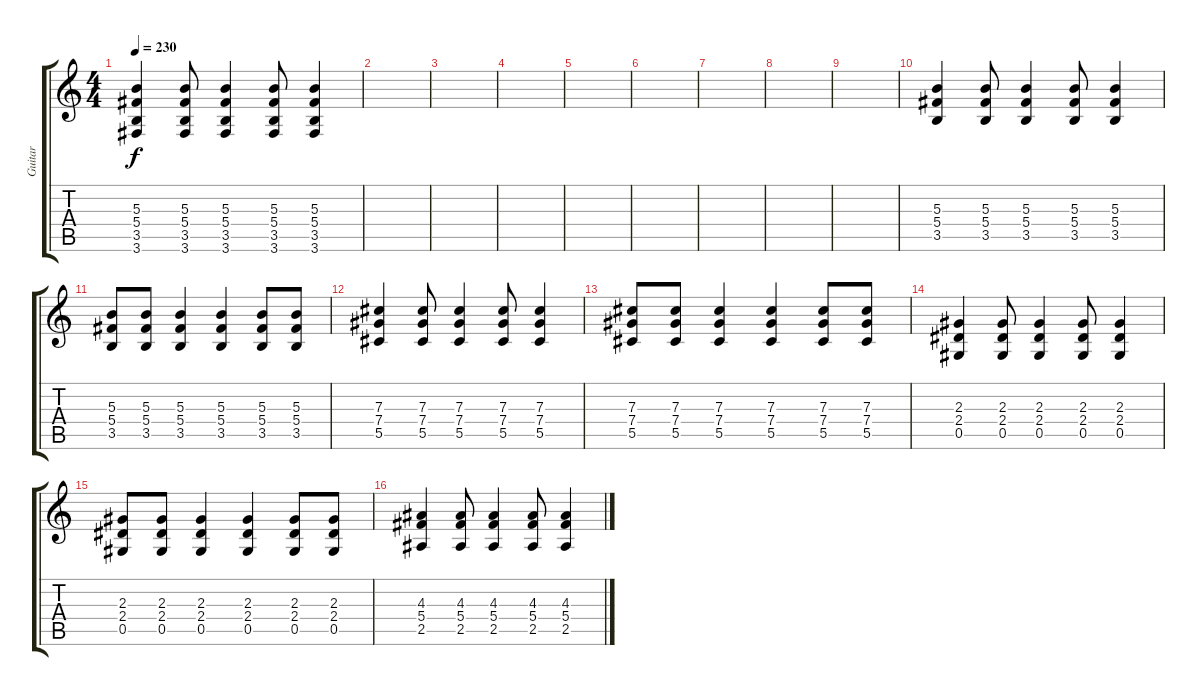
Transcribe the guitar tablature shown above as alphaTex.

\track ("Guitar" "Guitar") {instrument distortionguitar}
\staff {score tabs}
\tuning (Eb4 Bb3 Gb3 Db3 Ab2 Eb2) {hide}
\ts (4 4)
\tempo 230
\clef g2
\ks c
(5.3 5.4 3.5 3.6).4{dy f} (5.3 5.4 3.5 3.6).8 (5.3 5.4 3.5 3.6).4 (5.3 5.4 3.5 3.6).8 (5.3 5.4 3.5 3.6).4 |
|
|
|
|
|
|
|
|
(5.3 5.4 3.5).4 (5.3 5.4 3.5).8 (5.3 5.4 3.5).4 (5.3 5.4 3.5).8 (5.3 5.4 3.5).4 |
(5.3 5.4 3.5).8 (5.3 5.4 3.5).8 (5.3 5.4 3.5).4 (5.3 5.4 3.5).4 (5.3 5.4 3.5).8 (5.3 5.4 3.5).8 |
(7.3 7.4 5.5).4 (7.3 7.4 5.5).8 (7.3 7.4 5.5).4 (7.3 7.4 5.5).8 (7.3 7.4 5.5).4 |
(7.3 7.4 5.5).8 (7.3 7.4 5.5).8 (7.3 7.4 5.5).4 (7.3 7.4 5.5).4 (7.3 7.4 5.5).8 (7.3 7.4 5.5).8 |
(2.3 2.4 0.5).4 (2.3 2.4 0.5).8 (2.3 2.4 0.5).4 (2.3 2.4 0.5).8 (2.3 2.4 0.5).4 |
(2.3 2.4 0.5).8 (2.3 2.4 0.5).8 (2.3 2.4 0.5).4 (2.3 2.4 0.5).4 (2.3 2.4 0.5).8 (2.3 2.4 0.5).8 |
(4.3 5.4 2.5).4 (4.3 5.4 2.5).8 (4.3 5.4 2.5).4 (4.3 5.4 2.5).8 (4.3 5.4 2.5).4
